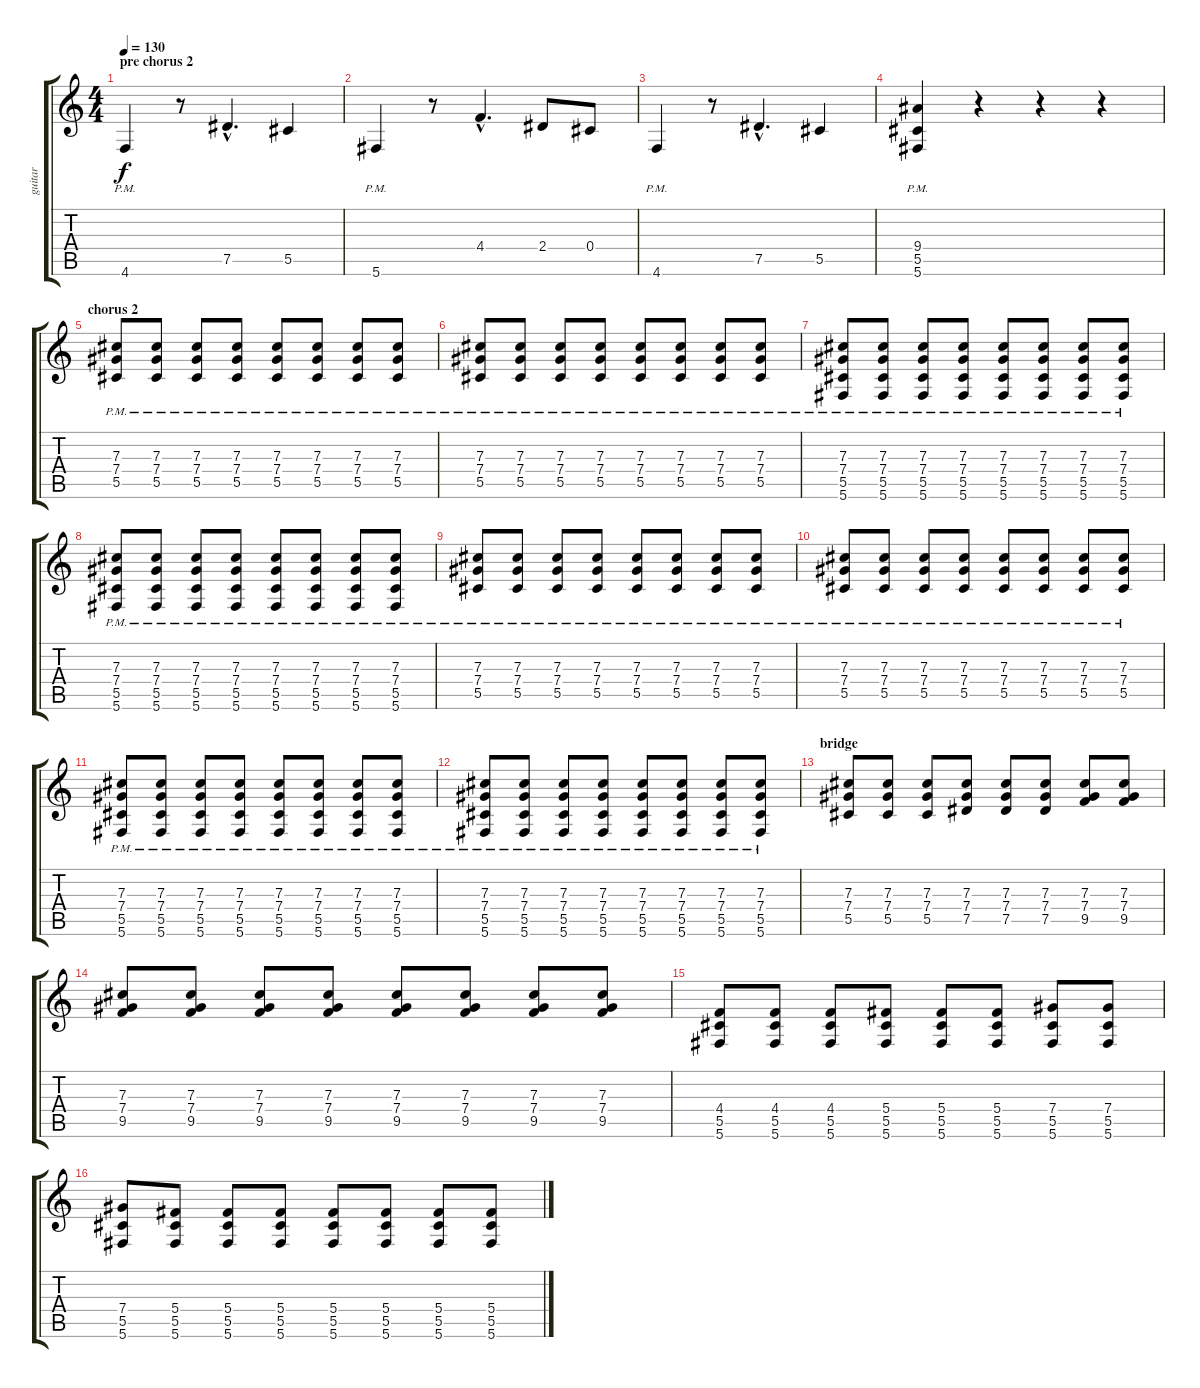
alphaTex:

\track ("guitar" "guitar") {instrument acousticguitarsteel}
\staff {score tabs}
\tuning (Eb4 Bb3 Gb3 Db3 Ab2 Db2) {hide}
\ts (4 4)
\section ("" "pre chorus 2")
\tempo 130
\clef g2
\ks c
4.6{pm}.4{dy f} r.8 7.5{hac}.4{d} 5.5.4 |
5.6{pm}.4 r.8 4.4{hac}.4{d} 2.4.8 0.4.8 |
4.6{pm}.4 r.8 7.5{hac}.4{d} 5.5.4 |
(9.4{pm} 5.5{pm} 5.6{pm}).4 r.4 r.4 r.4 |
\section ("" "chorus 2")
(7.3{pm} 7.4{pm} 5.5{pm}).8 (7.3{pm} 7.4{pm} 5.5{pm}).8 (7.3{pm} 7.4{pm} 5.5{pm}).8 (7.3{pm} 7.4{pm} 5.5{pm}).8 (7.3{pm} 7.4{pm} 5.5{pm}).8 (7.3{pm} 7.4{pm} 5.5{pm}).8 (7.3{pm} 7.4{pm} 5.5{pm}).8 (7.3{pm} 7.4{pm} 5.5{pm}).8 |
(7.3{pm} 7.4{pm} 5.5{pm}).8 (7.3{pm} 7.4{pm} 5.5{pm}).8 (7.3{pm} 7.4{pm} 5.5{pm}).8 (7.3{pm} 7.4{pm} 5.5{pm}).8 (7.3{pm} 7.4{pm} 5.5{pm}).8 (7.3{pm} 7.4{pm} 5.5{pm}).8 (7.3{pm} 7.4{pm} 5.5{pm}).8 (7.3{pm} 7.4{pm} 5.5{pm}).8 |
(7.3{pm} 7.4{pm} 5.5{pm} 5.6{pm}).8 (7.3{pm} 7.4{pm} 5.5{pm} 5.6{pm}).8 (7.3{pm} 7.4{pm} 5.5{pm} 5.6{pm}).8 (7.3{pm} 7.4{pm} 5.5{pm} 5.6{pm}).8 (7.3{pm} 7.4{pm} 5.5{pm} 5.6{pm}).8 (7.3{pm} 7.4{pm} 5.5{pm} 5.6{pm}).8 (7.3{pm} 7.4{pm} 5.5{pm} 5.6{pm}).8 (7.3{pm} 7.4{pm} 5.5{pm} 5.6{pm}).8 |
(7.3{pm} 7.4{pm} 5.5{pm} 5.6{pm}).8 (7.3{pm} 7.4{pm} 5.5{pm} 5.6{pm}).8 (7.3{pm} 7.4{pm} 5.5{pm} 5.6{pm}).8 (7.3{pm} 7.4{pm} 5.5{pm} 5.6{pm}).8 (7.3{pm} 7.4{pm} 5.5{pm} 5.6{pm}).8 (7.3{pm} 7.4{pm} 5.5{pm} 5.6{pm}).8 (7.3{pm} 7.4{pm} 5.5{pm} 5.6{pm}).8 (7.3{pm} 7.4{pm} 5.5{pm} 5.6{pm}).8 |
(7.3{pm} 7.4{pm} 5.5{pm}).8 (7.3{pm} 7.4{pm} 5.5{pm}).8 (7.3{pm} 7.4{pm} 5.5{pm}).8 (7.3{pm} 7.4{pm} 5.5{pm}).8 (7.3{pm} 7.4{pm} 5.5{pm}).8 (7.3{pm} 7.4{pm} 5.5{pm}).8 (7.3{pm} 7.4{pm} 5.5{pm}).8 (7.3{pm} 7.4{pm} 5.5{pm}).8 |
(7.3{pm} 7.4{pm} 5.5{pm}).8 (7.3{pm} 7.4{pm} 5.5{pm}).8 (7.3{pm} 7.4{pm} 5.5{pm}).8 (7.3{pm} 7.4{pm} 5.5{pm}).8 (7.3{pm} 7.4{pm} 5.5{pm}).8 (7.3{pm} 7.4{pm} 5.5{pm}).8 (7.3{pm} 7.4{pm} 5.5{pm}).8 (7.3{pm} 7.4{pm} 5.5{pm}).8 |
(7.3{pm} 7.4{pm} 5.5{pm} 5.6{pm}).8 (7.3{pm} 7.4{pm} 5.5{pm} 5.6{pm}).8 (7.3{pm} 7.4{pm} 5.5{pm} 5.6{pm}).8 (7.3{pm} 7.4{pm} 5.5{pm} 5.6{pm}).8 (7.3{pm} 7.4{pm} 5.5{pm} 5.6{pm}).8 (7.3{pm} 7.4{pm} 5.5{pm} 5.6{pm}).8 (7.3{pm} 7.4{pm} 5.5{pm} 5.6{pm}).8 (7.3{pm} 7.4{pm} 5.5{pm} 5.6{pm}).8 |
(7.3{pm} 7.4{pm} 5.5{pm} 5.6{pm}).8 (7.3{pm} 7.4{pm} 5.5{pm} 5.6{pm}).8 (7.3{pm} 7.4{pm} 5.5{pm} 5.6{pm}).8 (7.3{pm} 7.4{pm} 5.5{pm} 5.6{pm}).8 (7.3{pm} 7.4{pm} 5.5{pm} 5.6{pm}).8 (7.3{pm} 7.4{pm} 5.5{pm} 5.6{pm}).8 (7.3{pm} 7.4{pm} 5.5{pm} 5.6{pm}).8 (7.3{pm} 7.4{pm} 5.5{pm} 5.6{pm}).8 |
\section ("" "bridge")
(7.3 7.4 5.5).8 (7.3 7.4 5.5).8 (7.3 7.4 5.5).8 (7.3 7.4 7.5).8 (7.3 7.4 7.5).8 (7.3 7.4 7.5).8 (7.3 7.4 9.5).8 (7.3 7.4 9.5).8 |
(7.3 7.4 9.5).8 (7.3 7.4 9.5).8 (7.3 7.4 9.5).8 (7.3 7.4 9.5).8 (7.3 7.4 9.5).8 (7.3 7.4 9.5).8 (7.3 7.4 9.5).8 (7.3 7.4 9.5).8 |
(4.4 5.5 5.6).8 (4.4 5.5 5.6).8 (4.4 5.5 5.6).8 (5.4 5.5 5.6).8 (5.4 5.5 5.6).8 (5.4 5.5 5.6).8 (7.4 5.5 5.6).8 (7.4 5.5 5.6).8 |
(7.4 5.5 5.6).8 (5.4 5.5 5.6).8 (5.4 5.5 5.6).8 (5.4 5.5 5.6).8 (5.4 5.5 5.6).8 (5.4 5.5 5.6).8 (5.4 5.5 5.6).8 (5.4 5.5 5.6).8
